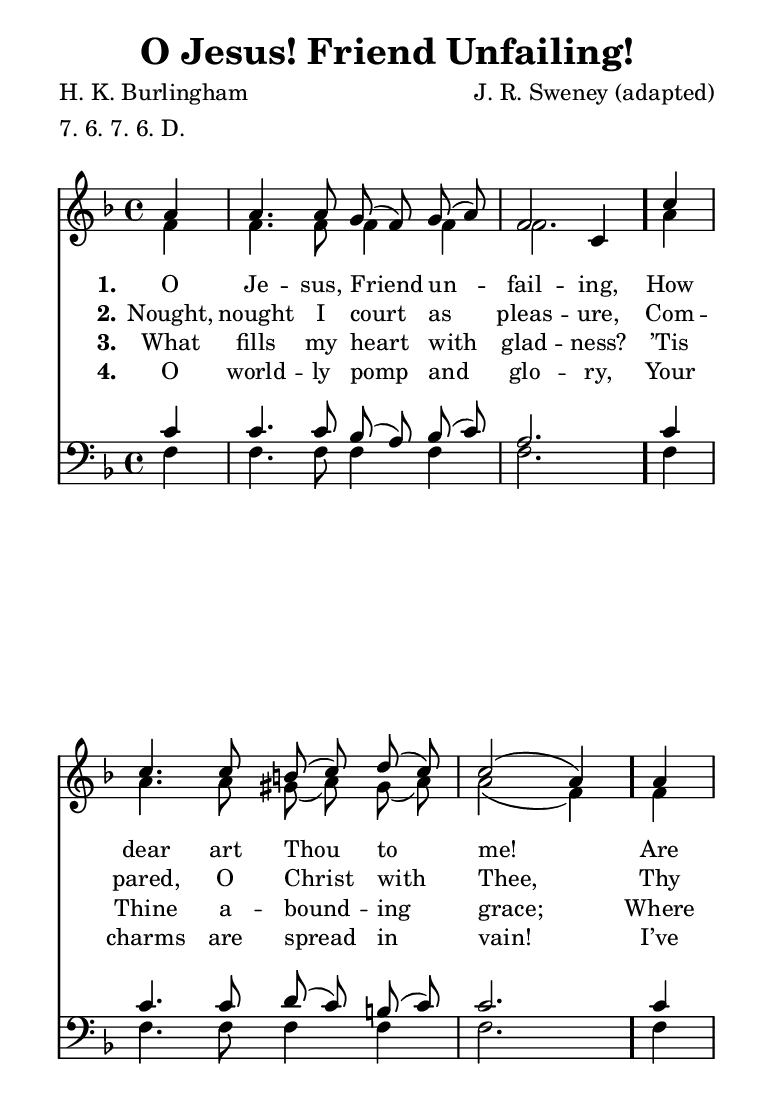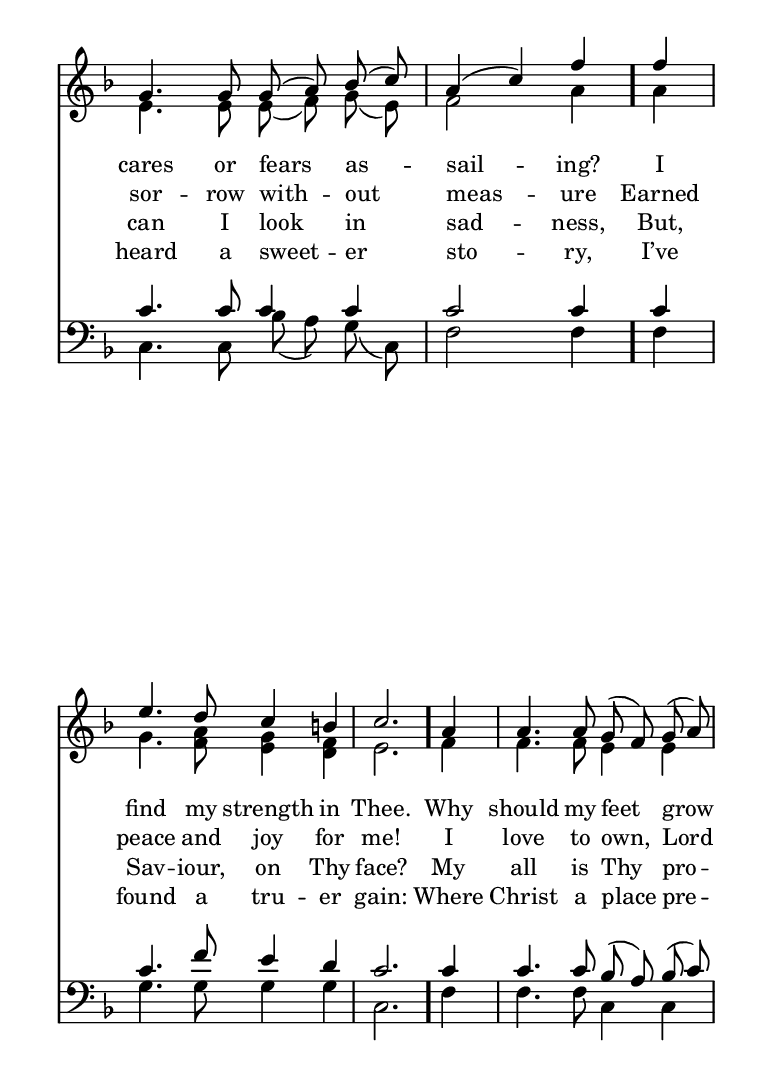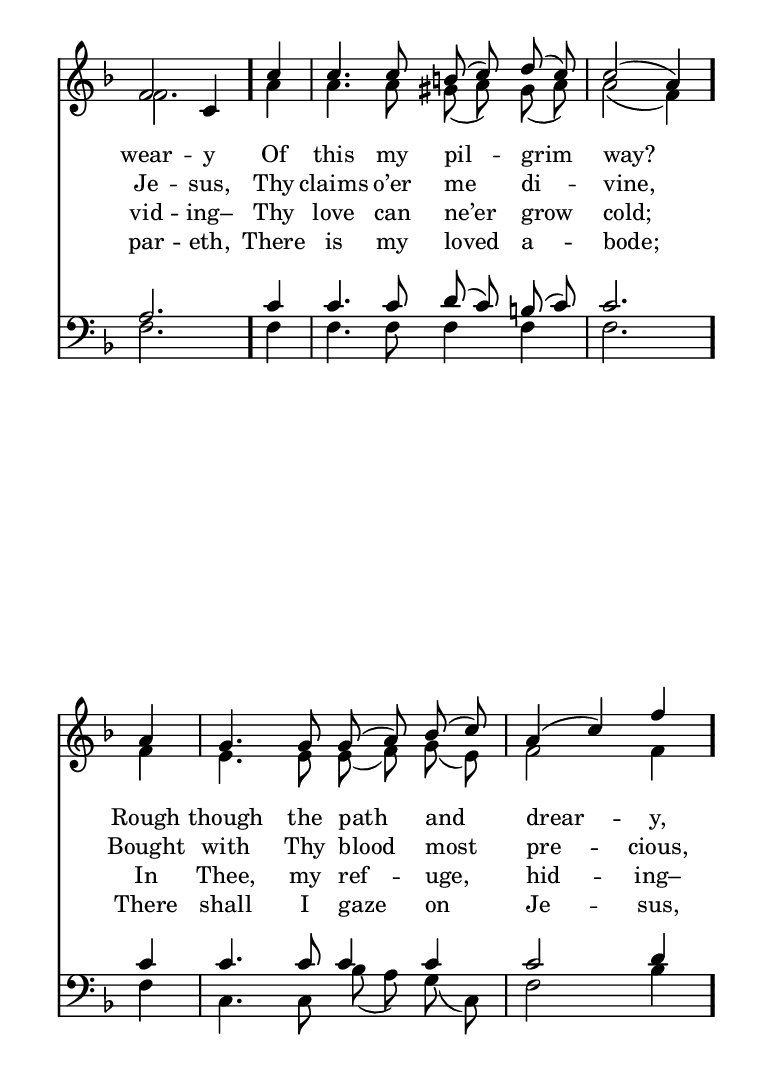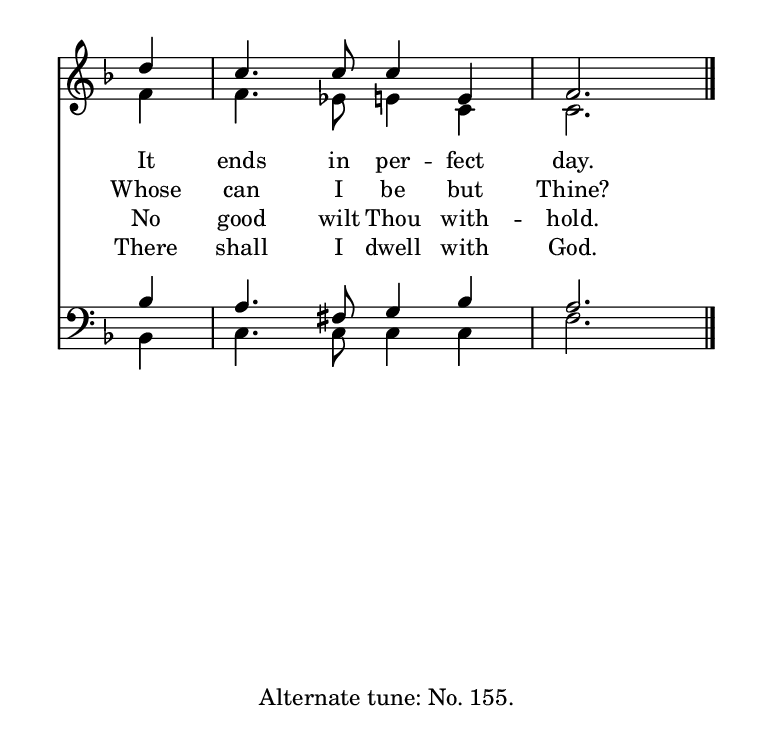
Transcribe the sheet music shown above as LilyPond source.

\include "common/global.ily"
\paper {
  \include "common/paper.ily"
}

\header{
  hymnnumber = "182"
  title = "O Jesus! Friend Unfailing!"
  tunename = "Joyful Pilgrims"
  meter = "7. 6. 7. 6. D."
  poet = "H. K. Burlingham"
  composer = "J. R. Sweney (adapted)"
  %copyright = ""
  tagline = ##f
}

global = {
  \include "common/overrides.ily"
  \override Staff.TimeSignature.style = #'()
  \time 4/4
  \override Score.MetronomeMark.transparent = ##t % hide all fermata changes too
  \tempo 4=80
  \key f \major
  \partial 4
  \autoBeamOff
}

notesSoprano = {
\global
\relative c'' {

  a4 | a4. a8 g( f) g( a) | f2 c4
  c'4 | c4. c8 b( c) d( c) | c2( a4)
  a4 | g4. g8 g( a) bes( c) | a4( c) f
  f4 | e4. d8 c4 b | c2.
  a4 | a4. a8 g( f) g( a) | f2 c4
  c'4 | c4. c8 b( c) d( c) | c2( a4)
  a4 | g4. g8 g( a) bes( c) | a4( c) f
  d4 | c4. c8 c4 e, | f2.

  \bar "|."

}
}

notesAlto = {
\global
\relative e' {

  f4 | f4. f8 f4 f | f2. % instead of f2 f4, avoid overlap
  a4 | a4. a8 gis( a) gis( a) | a2( f4)
  f4 | e4. e8 e( f) g( e) | f2 a4
  a4 | g4. << f8 a >> << e4 g >> << d f >> | e2.
  f4 | f4. f8 e4 e | f2. % instead of f2 f4, avoid overlap
  a4 | a4. a8 gis( a) gis( a) | a2( f4)
  f4 | e4. e8 e( f) g( e) | f2 f4
  f4 | f4. ees8 e4 c | c2.

}
}

notesTenor = {
\global
\relative a {

  c4 | c4. c8 bes( a) bes( c) | a2.
  c4 | c4. c8 d( c) b( c) | c2.
  c4 | c4. c8 c4 c | c2 c4
  c4 | c4. f8 e4 d | c2.
  c4 | c4. c8 bes( a) bes( c) | a2.
  c4 | c4. c8 d( c) b( c) | c2.
  c4 | c4. c8 c4 c | c2 d4
  bes4 | a4. fis8 g4 bes | a2.

}
}

notesBass = {
\global
\relative f {

  f4 | f4. f8 f4 f | f2.
  f4 | f4. f8 f4 f | f2.
  f4 | c4. c8 bes'8( a) g( c,) | f2 f4
  f4 | g4. g8 g4 g | c,2.
  f4 | f4. f8 c4 c | f2.
  f4 | f4. f8 f4 f | f2.
  f4 | c4. c8 bes'8( a) g( c,) | f2 bes4
  bes,4 | c4. c8 c4 c | f2.

}
}

wordsA = \lyricmode {
\set stanza = "1."

O Je -- sus, Friend un -- fail -- ing, \bar "."
How dear art Thou to me! \bar "."
Are cares or fears as -- sail -- ing? \bar "."
I find my strength in Thee. \bar "."
Why should my feet grow wear -- y \bar "."
Of this my pil -- grim way? \bar "."
Rough though the path and drear -- y, \bar "."
It ends in per -- fect day. \bar "."

}

wordsB = \lyricmode {
\set stanza = "2."

Nought, nought I court as pleas -- ure,
Com -- pared, O Christ with Thee,
Thy sor -- row with -- out meas -- ure
Earned peace and joy for me!
I love to own, Lord Je -- sus,
Thy claims o’er me di -- vine,
Bought with Thy blood most pre -- cious,
Whose can I be but Thine?

}

wordsC = \lyricmode {
\set stanza = "3."

What fills my heart with glad -- ness?
’Tis Thine a -- bound -- ing grace;
Where can I look in sad -- ness,
But, Sav -- iour, on Thy face?
My all is Thy pro -- vid -- ing–
Thy love can ne’er grow cold;
In Thee, my ref -- uge, hid -- ing–
No good wilt Thou with -- hold.

}

wordsD = \lyricmode {
\set stanza = "4."

O world -- ly pomp and glo -- ry,
Your charms are spread in vain!
I’ve heard a sweet -- er sto -- ry,
I’ve found a tru -- er gain:
Where Christ a place pre -- par -- eth,
There is my loved a -- bode;
There shall I gaze on Je -- sus,
There shall I dwell with God.

}

\score {
  \context ChoirStaff <<
    \context Staff = upper <<
      \set ChoirStaff.systemStartDelimiter = #'SystemStartBar
      \context Voice  = sopranos { \voiceOne << \notesSoprano >> }
      \context Voice  = altos { \voiceTwo << \notesAlto >> }
      \context Lyrics = one   \lyricsto sopranos \wordsA
      \context Lyrics = two   \lyricsto sopranos \wordsB
      \context Lyrics = three \lyricsto sopranos \wordsC
      \context Lyrics = four  \lyricsto sopranos \wordsD
    >>
    \context Staff = men <<
      \clef bass
      \context Voice  = tenors { \voiceOne << \notesTenor >> }
      \context Voice  = basses { \voiceTwo << \notesBass >> }
    >>
  >>
  \layout {
    \include "common/layout.ily"
  }
  \midi{
    \include "common/midi.ily"
  }
}

\noPageBreak \markup { \vspace #2 \fill-line { \raise #2 \line { Alternate tune: No. 155. } } }

\version "2.18.2"  % necessary for upgrading to future LilyPond versions.

% vi:set et ts=2 sw=2 ai nocindent syntax=lilypond:
